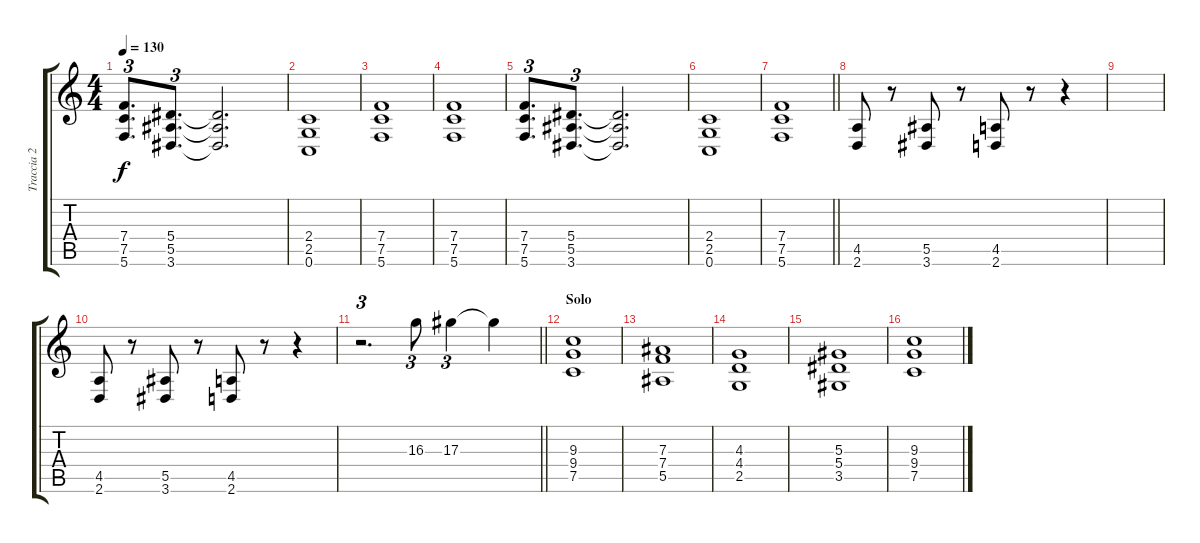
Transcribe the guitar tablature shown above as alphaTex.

\track ("Traccia 2" "Traccia 2") {instrument distortionguitar}
\staff {score tabs}
\tuning (C4 G3 Eb3 Bb2 F2 C2) {hide}
\ts (4 4)
\tempo 130
\clef g2
\ks c
(7.4 7.5 5.6).8{d tu (3 2) dy f} (5.4 5.5 3.6).8{d tu (3 2)} (5.4{t} 5.5{t} 3.6{t}).2{d} |
(2.4 2.5 0.6).1 |
(7.4 7.5 5.6).1 |
(7.4 7.5 5.6).1 |
(7.4 7.5 5.6).8{d tu (3 2)} (5.4 5.5 3.6).8{d tu (3 2)} (5.4{t} 5.5{t} 3.6{t}).2{d} |
(2.4 2.5 0.6).1 |
\barLineRight lightlight
(7.4 7.5 5.6).1 |
(4.5 2.6).8 r.8 (5.5 3.6).8 r.8 (4.5 2.6).8 r.8 r.4 |
|
(4.5 2.6).8 r.8 (5.5 3.6).8 r.8 (4.5 2.6).8 r.8 r.4 |
\barLineRight lightlight
r.2{d tu (3 2)} 16.3.8{tu (3 2)} 17.3.4{tu (3 2)} 17.3{t}.4 |
\section ("" "Solo")
(9.3 9.4 7.5).1 |
(7.3 7.4 5.5).1 |
(4.3 4.4 2.5).1 |
(5.3 5.4 3.5).1 |
(9.3 9.4 7.5).1
